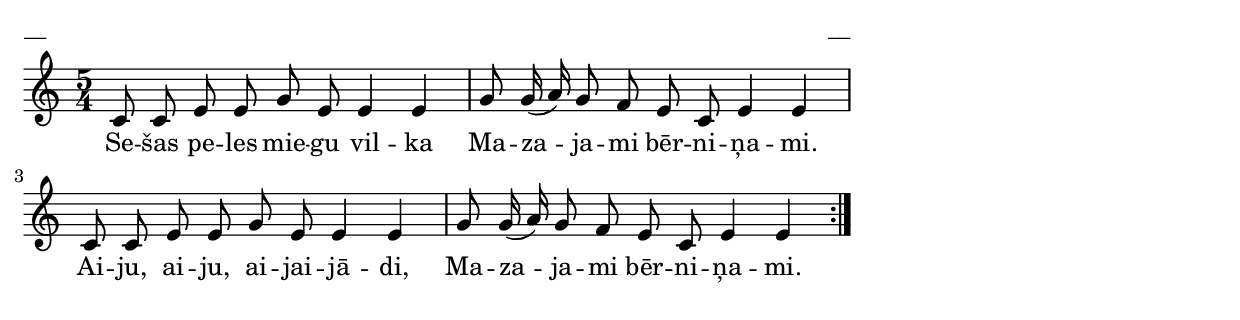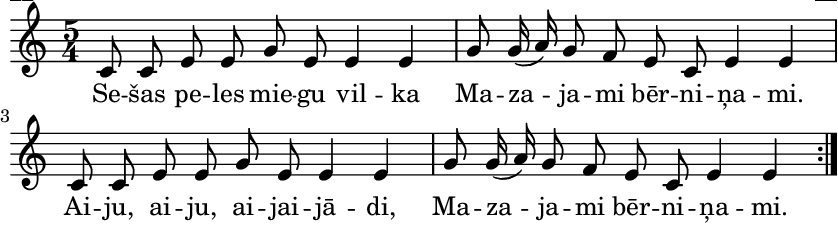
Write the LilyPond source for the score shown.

\version "2.13.18"
#(ly:set-option 'crop #t)

%\header {
%    title = "Sešas peles miegu vilka"
%}
\paper {
line-width = 14\cm
left-margin = 0.4\cm
between-system-padding = 0.1\cm
between-system-space = 0.1\cm
}
\layout {
indent = #0
ragged-last = ##f
}

voiceA = \relative c' {
\clef "treble"
\key c \major
\time 5/4
\repeat volta 2 {
c8 c e e g e e4 e | 
g8 g16( a) g8 f e c e4 e |
c8 c e e g e e4 e | 
g8 g16( a) g8 f e c e4 e |
}
} 

lyricA = \lyricmode {
Se -- šas pe -- les mie -- gu vil -- ka 
Ma -- za -- ja -- mi bēr -- ni -- ņa -- mi. 
Ai -- ju, ai -- ju, ai -- jai -- jā -- di, 
Ma -- za -- ja -- mi bēr -- ni -- ņa -- mi. 
} 


fullScore = <<
\new Staff {
<<
\new Voice = "voiceA" { \oneVoice \autoBeamOff \voiceA }
\new Lyrics \lyricsto "voiceA" \lyricA
>>
}
>>

\score {
\fullScore
\header { piece = "__" opus = "__" }
}
\markup { \with-color #(x11-color 'white) \sans \smaller "__" }
\score {
\unfoldRepeats
\fullScore
\midi {
\context { \Staff \remove "Staff_performer" }
\context { \Voice \consists "Staff_performer" }
}
}


